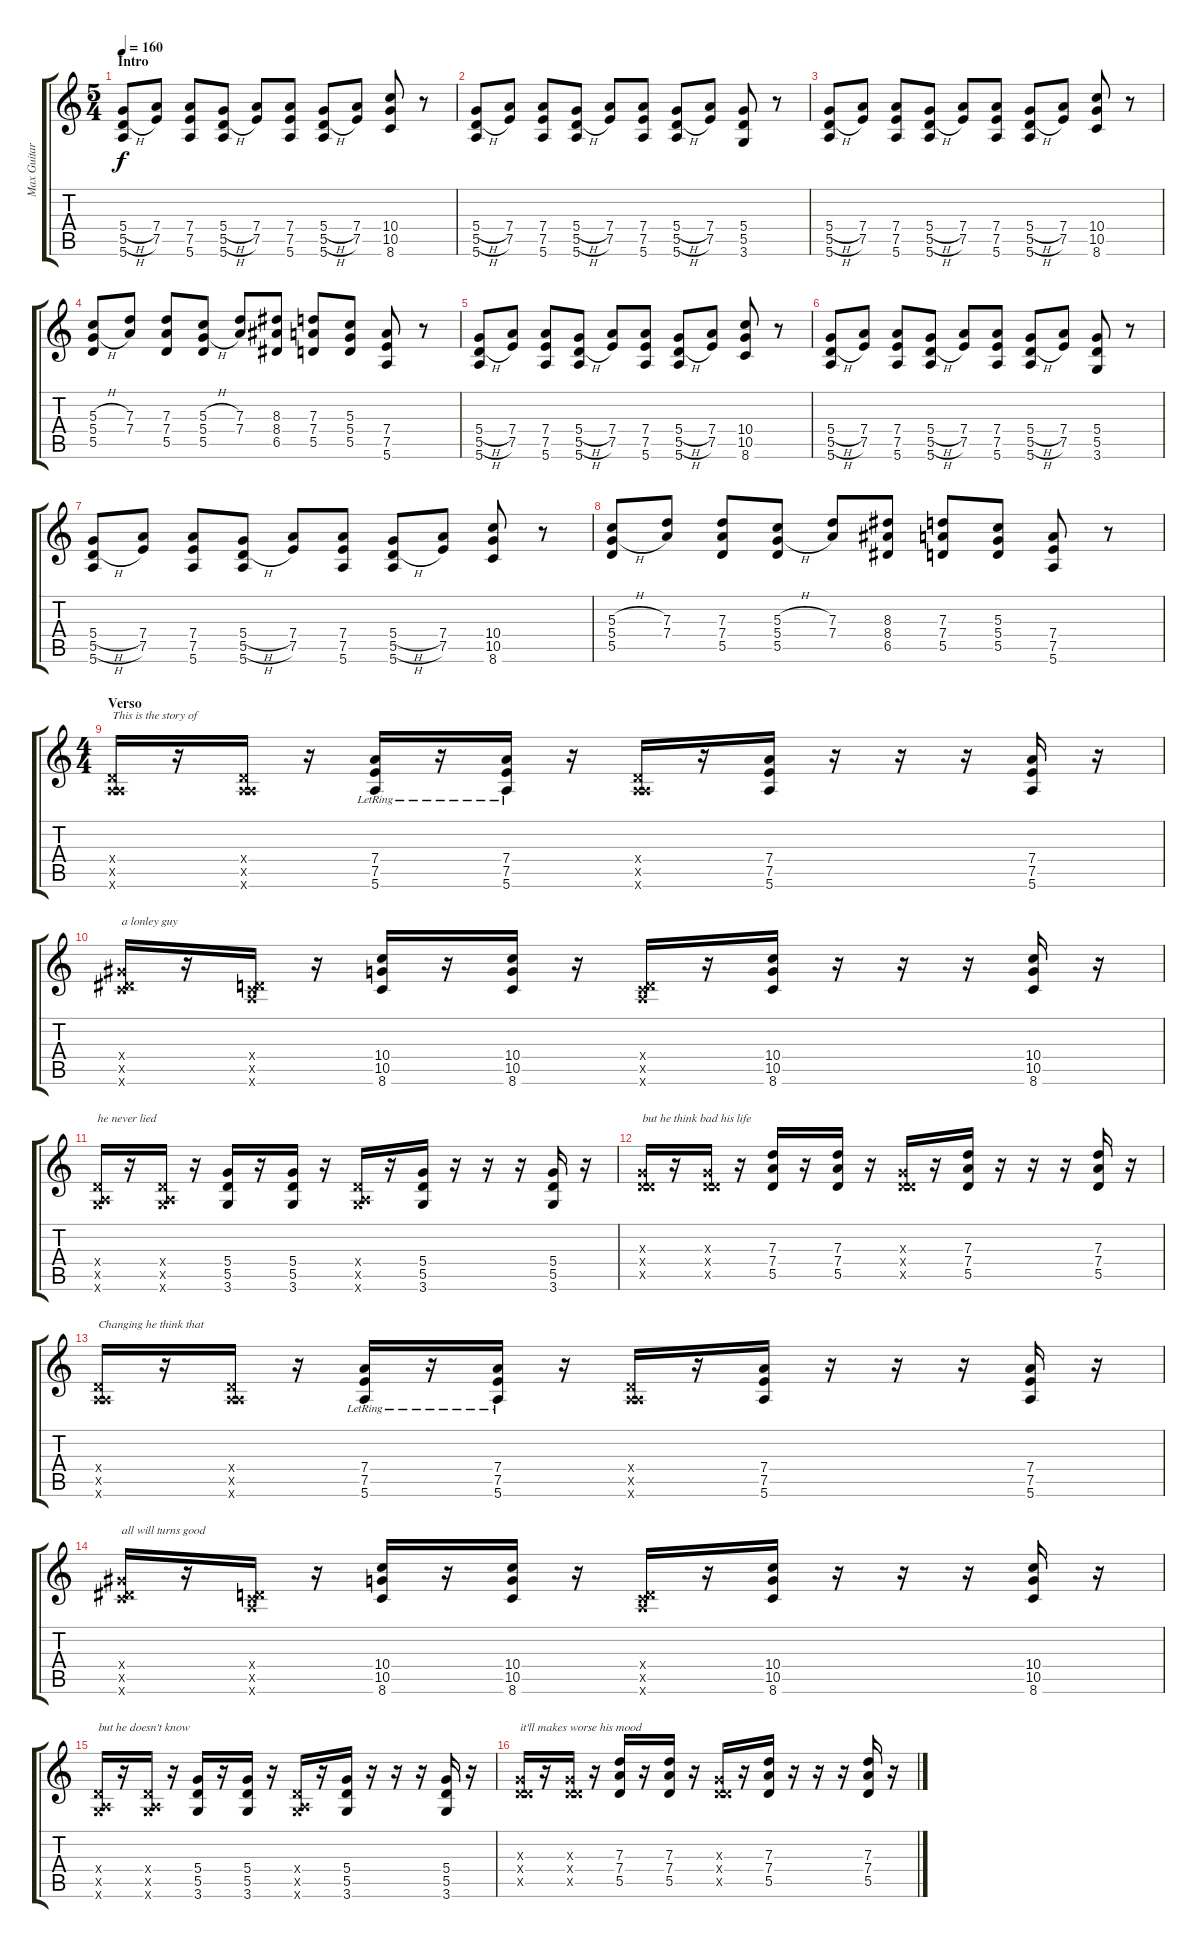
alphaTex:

\track ("Max Guitar" "Max Guitar") {instrument overdrivenguitar}
\staff {score tabs}
\tuning (E4 B3 G3 D3 A2 E2) {hide}
\ts (5 4)
\section ("" "Intro")
\tempo 160
\clef g2
\ks c
(5.4{h} 5.5{h} 5.6).8{dy f instrument overdrivenguitar} (7.4 7.5).8 (7.4 7.5 5.6).8 (5.4{h} 5.5{h} 5.6).8 (7.4 7.5).8 (7.4 7.5 5.6).8 (5.4{h} 5.5{h} 5.6).8 (7.4 7.5).8 (10.4 10.5 8.6).8 r.8 |
(5.4{h} 5.5{h} 5.6).8 (7.4 7.5).8 (7.4 7.5 5.6).8 (5.4{h} 5.5{h} 5.6).8 (7.4 7.5).8 (7.4 7.5 5.6).8 (5.4{h} 5.5{h} 5.6).8 (7.4 7.5).8 (5.4 5.5 3.6).8 r.8 |
(5.4{h} 5.5{h} 5.6).8 (7.4 7.5).8 (7.4 7.5 5.6).8 (5.4{h} 5.5{h} 5.6).8 (7.4 7.5).8 (7.4 7.5 5.6).8 (5.4{h} 5.5{h} 5.6).8 (7.4 7.5).8 (10.4 10.5 8.6).8 r.8 |
(5.3{h} 5.4{h} 5.5).8 (7.3 7.4).8 (7.3 7.4 5.5).8 (5.3{h} 5.4{h} 5.5).8 (7.3 7.4).8 (8.3 8.4 6.5).8 (7.3 7.4 5.5).8 (5.3 5.4 5.5).8 (7.4 7.5 5.6).8 r.8 |
(5.4{h} 5.5{h} 5.6).8 (7.4 7.5).8 (7.4 7.5 5.6).8 (5.4{h} 5.5{h} 5.6).8 (7.4 7.5).8 (7.4 7.5 5.6).8 (5.4{h} 5.5{h} 5.6).8 (7.4 7.5).8 (10.4 10.5 8.6).8 r.8 |
(5.4{h} 5.5{h} 5.6).8 (7.4 7.5).8 (7.4 7.5 5.6).8 (5.4{h} 5.5{h} 5.6).8 (7.4 7.5).8 (7.4 7.5 5.6).8 (5.4{h} 5.5{h} 5.6).8 (7.4 7.5).8 (5.4 5.5 3.6).8 r.8 |
(5.4{h} 5.5{h} 5.6).8 (7.4 7.5).8 (7.4 7.5 5.6).8 (5.4{h} 5.5{h} 5.6).8 (7.4 7.5).8 (7.4 7.5 5.6).8 (5.4{h} 5.5{h} 5.6).8 (7.4 7.5).8 (10.4 10.5 8.6).8 r.8 |
(5.3{h} 5.4{h} 5.5).8 (7.3 7.4).8 (7.3 7.4 5.5).8 (5.3{h} 5.4{h} 5.5).8 (7.3 7.4).8 (8.3 8.4 6.5).8 (7.3 7.4 5.5).8 (5.3 5.4 5.5).8 (7.4 7.5 5.6).8 r.8 |
\ts (4 4)
\section ("" "Verso")
(0.4{x} 0.5{x} 5.6{x}).16{txt "This is the story of"} r.16 (0.4{x} 0.5{x} 5.6{x}).16 r.16 (7.4{lr} 7.5{lr} 5.6{lr}).16 r.16 (7.4{lr} 7.5{lr} 5.6{lr}).16 r.16 (0.4{x} 0.5{x} 5.6{x}).16 r.16 (7.4 7.5 5.6).16 r.16 r.16 r.16 (7.4 7.5 5.6).16 r.16 |
(6.4{x} 6.5{x} 8.6{x}).16{txt "a lonley guy"} r.16 (0.4{x} 0.5{x} 8.6{x}).16 r.16 (10.4 10.5 8.6).16 r.16 (10.4 10.5 8.6).16 r.16 (0.4{x} 0.5{x} 8.6{x}).16 r.16 (10.4 10.5 8.6).16 r.16 r.16 r.16 (10.4 10.5 8.6).16 r.16 |
(0.4{x} 0.5{x} 3.6{x}).16{txt "he never lied"} r.16 (0.4{x} 0.5{x} 3.6{x}).16 r.16 (5.4 5.5 3.6).16 r.16 (5.4 5.5 3.6).16 r.16 (0.4{x} 0.5{x} 3.6{x}).16 r.16 (5.4 5.5 3.6).16 r.16 r.16 r.16 (5.4 5.5 3.6).16 r.16 |
(0.3{x} 0.4{x} 5.5{x}).16{txt "but he think bad his life"} r.16 (0.3{x} 0.4{x} 5.5{x}).16 r.16 (7.3 7.4 5.5).16 r.16 (7.3 7.4 5.5).16 r.16 (0.3{x} 0.4{x} 5.5{x}).16 r.16 (7.3 7.4 5.5).16 r.16 r.16 r.16 (7.3 7.4 5.5).16 r.16 |
(0.4{x} 0.5{x} 5.6{x}).16{txt "Changing he think that"} r.16 (0.4{x} 0.5{x} 5.6{x}).16 r.16 (7.4{lr} 7.5{lr} 5.6{lr}).16 r.16 (7.4{lr} 7.5{lr} 5.6{lr}).16 r.16 (0.4{x} 0.5{x} 5.6{x}).16 r.16 (7.4 7.5 5.6).16 r.16 r.16 r.16 (7.4 7.5 5.6).16 r.16 |
(6.4{x} 6.5{x} 8.6{x}).16{txt "all will turns good "} r.16 (0.4{x} 0.5{x} 8.6{x}).16 r.16 (10.4 10.5 8.6).16 r.16 (10.4 10.5 8.6).16 r.16 (0.4{x} 0.5{x} 8.6{x}).16 r.16 (10.4 10.5 8.6).16 r.16 r.16 r.16 (10.4 10.5 8.6).16 r.16 |
(0.4{x} 0.5{x} 3.6{x}).16{txt "but he doesn't know"} r.16 (0.4{x} 0.5{x} 3.6{x}).16 r.16 (5.4 5.5 3.6).16 r.16 (5.4 5.5 3.6).16 r.16 (0.4{x} 0.5{x} 3.6{x}).16 r.16 (5.4 5.5 3.6).16 r.16 r.16 r.16 (5.4 5.5 3.6).16 r.16 |
(0.3{x} 0.4{x} 5.5{x}).16{txt "it'll makes worse his mood"} r.16 (0.3{x} 0.4{x} 5.5{x}).16 r.16 (7.3 7.4 5.5).16 r.16 (7.3 7.4 5.5).16 r.16 (0.3{x} 0.4{x} 5.5{x}).16 r.16 (7.3 7.4 5.5).16 r.16 r.16 r.16 (7.3 7.4 5.5).16 r.16
